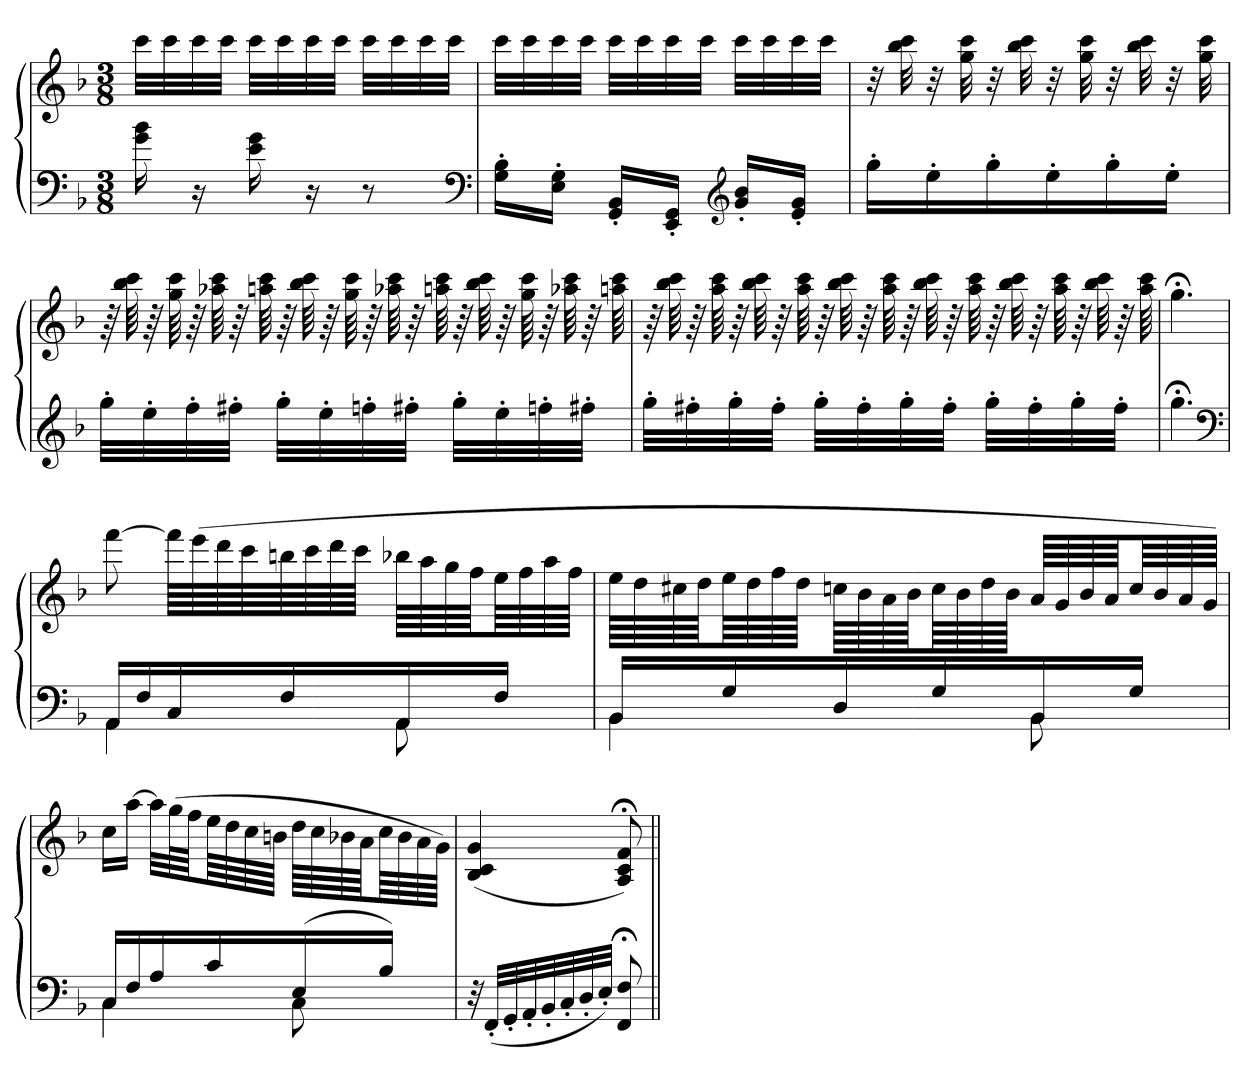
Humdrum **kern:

**kern	**kern
*part1	*part1
*staff2	*staff1
*clefF4	*clefG2
*k[b-]	*k[b-]
*F:	*F:
*M3/8	*M3/8
=	=
16g 16b-	32cccLLL
.	32ccc
16r	32ccc
.	32cccJJJ
16e 16g	32cccLLL
.	32ccc
16r	32ccc
.	32cccJJJ
8r	32cccLLL
.	32ccc
.	32ccc
.	32cccJJJ
*clefF4	*
=	=
16G' 16B-'LL	32cccLLL
.	32ccc
16E' 16G'JJ	32ccc
.	32cccJJJ
16GG' 16BB-'LL	32cccLLL
.	32ccc
16EE' 16GG'JJ	32ccc
.	32cccJJJ
*clefG2	*
16g' 16b-'LL	32cccLLL
.	32ccc
16e' 16g'JJ	32ccc
.	32cccJJJ
=	=
16gg'LL	32r
.	32bb- 32ccc
16ee'	32r
.	32gg 32ccc
16gg'	32r
.	32bb- 32ccc
16ee'	32r
.	32gg 32ccc
16gg'	32r
.	32bb- 32ccc
16ee'JJ	32r
.	32gg 32ccc
=	=
32gg'LLL	64r
.	64bb- 64ccc
32ee'	64r
.	64gg 64ccc
32ff'	64r
.	64aa-X 64ccc
32ff#X'JJJ	64r
.	64aan 64ccc
32gg'LLL	64r
.	64bb- 64ccc
32ee'	64r
.	64gg 64ccc
32ffn'	64r
.	64aa-X 64ccc
32ff#X'JJJ	64r
.	64aan 64ccc
32gg'LLL	64r
.	64bb- 64ccc
32ee'	64r
.	64gg 64ccc
32ffn'	64r
.	64aa-X 64ccc
32ff#X'JJJ	64r
.	64aan 64ccc
=	=
32gg'LLL	64r
.	64bb- 64ccc
32ff#X'	64r
.	64aa 64ccc
32gg'	64r
.	64bb- 64ccc
32ff#'JJJ	64r
.	64aa 64ccc
32gg'LLL	64r
.	64bb- 64ccc
32ff#'	64r
.	64aa 64ccc
32gg'	64r
.	64bb- 64ccc
32ff#'JJJ	64r
.	64aa 64ccc
32gg'LLL	64r
.	64bb- 64ccc
32ff#'	64r
.	64aa 64ccc
32gg'	64r
.	64bb- 64ccc
32ff#'JJJ	64r
.	64aa 64ccc
=	=
4.gg;<	4.gg;<
*clefF4	*
=	=
*^	*
16AALL	4AA	[8fff
16F	.	.
16C	.	64fffLLLL]
.	.	(64eee
.	.	64ddd
.	.	64ccc
16F	.	64bbn
.	.	64ccc
.	.	64ddd
.	.	64cccJJJJ
16AA	8AA	64bb-XLLLL
.	.	64aa
.	.	64gg
.	.	64ffJJJ
16FJJ	.	64eeLLL
.	.	64ff
.	.	64aa
.	.	64ffJJJJ
=	=	=
16BB-LL	4BB-	64eeLLLL
.	.	64dd
.	.	64cc#X
.	.	64ddJJJ
16G	.	64eeLLL
.	.	64dd
.	.	64ff
.	.	64ddJJJJ
16D	.	64ccnLLLL
.	.	64b-
.	.	64a
.	.	64b-JJJ
16G	.	64ccLLL
.	.	64b-
.	.	64dd
.	.	64b-JJJJ
16BB-	8BB-	64aLLLL
.	.	64g
.	.	64b-
.	.	64aJJJ
16GJJ	.	64ccLLL
.	.	64b-
.	.	64a
.	.	64gJJJJ)
=	=	=
16CLL	4C	16ccLL
16F	.	[16aaJJ
16A	.	32aaLLL]
.	.	(64ggL
.	.	64ffJJJ
16c	.	64eeLLL
.	.	64dd
.	.	64cc
.	.	64bnJJJJ
(16E	8C	64ddLLLL
.	.	64cc
.	.	64b-X
.	.	64aJJJ
16B-JJ)	.	64ccLLL
.	.	64b-
.	.	64a
.	.	64gJJJJ)
*v	*v	*
=196	=196
32r	(4B- 4c 4g
(32FF'LLL	.
32GG'	.
32AA'	.
32BB-'	.
32C'	.
32D'	.
32E'JJJ)	.
8FF;< 8F;<	8A;< 8c;< 8f;<)
=||	=||
*-	*-
